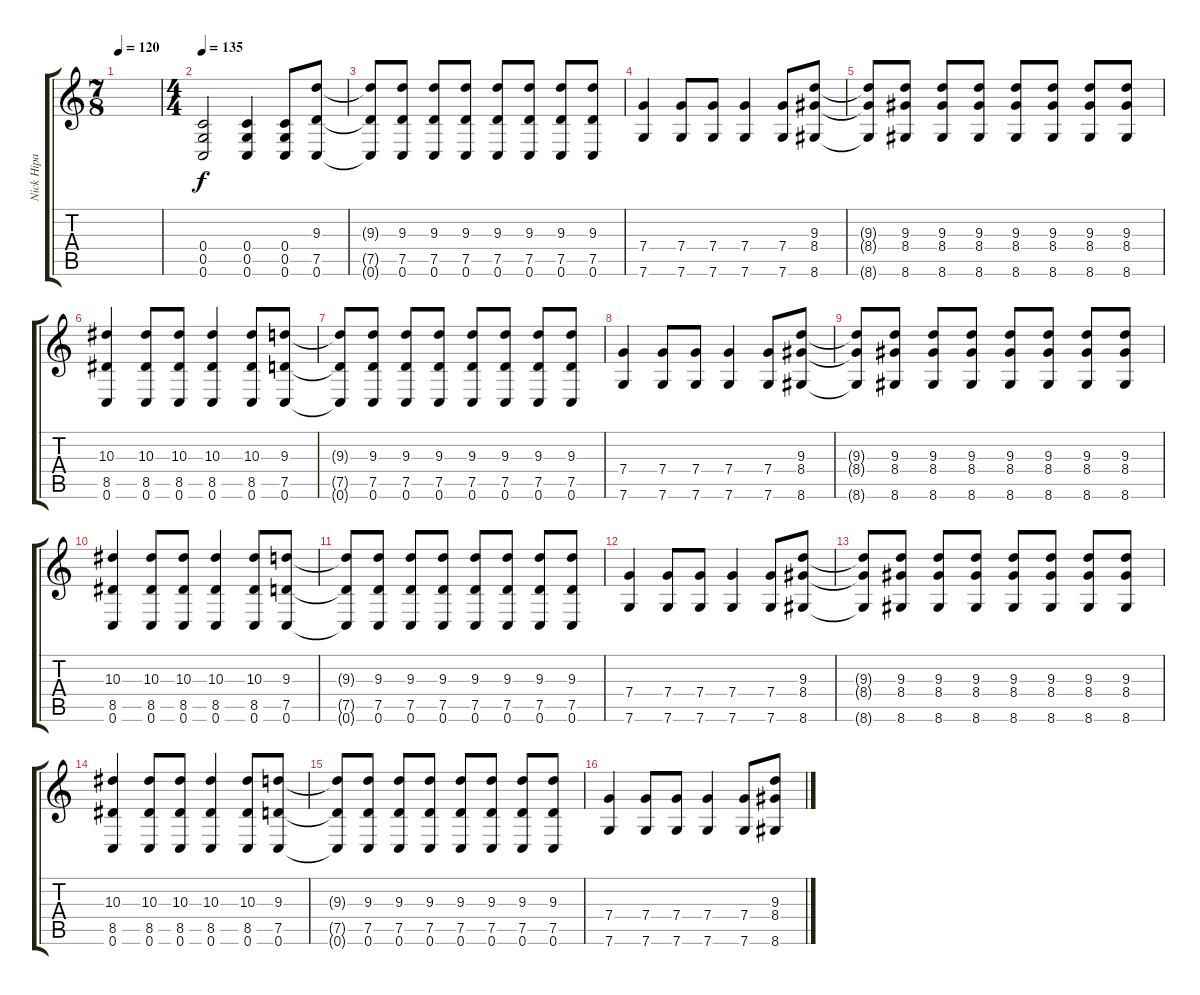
\track ("Nick Hipa" "Nick Hipa") {instrument distortionguitar}
\staff {score tabs}
\tuning (D4 A3 F3 C3 G2 C2) {hide}
\ts (7 8)
\tempo 120
\clef g2
\ks c
|
\ts (4 4)
\section ("" "")
\tempo 135
(0.4 0.5 0.6).2 (0.4 0.5 0.6).4 (0.4 0.5 0.6).8 (9.3 7.5 0.6).8 |
(9.3{t} 7.5{t} 0.6{t}).8 (9.3 7.5 0.6).8 (9.3 7.5 0.6).8 (9.3 7.5 0.6).8 (9.3 7.5 0.6).8 (9.3 7.5 0.6).8 (9.3 7.5 0.6).8 (9.3 7.5 0.6).8 |
(7.4 7.6).4 (7.4 7.6).8 (7.4 7.6).8 (7.4 7.6).4 (7.4 7.6).8 (9.3 8.4 8.6).8 |
(9.3{t} 8.4{t} 8.6{t}).8 (9.3 8.4 8.6).8 (9.3 8.4 8.6).8 (9.3 8.4 8.6).8 (9.3 8.4 8.6).8 (9.3 8.4 8.6).8 (9.3 8.4 8.6).8 (9.3 8.4 8.6).8 |
(10.3 8.5 0.6).4 (10.3 8.5 0.6).8 (10.3 8.5 0.6).8 (10.3 8.5 0.6).4 (10.3 8.5 0.6).8 (9.3 7.5 0.6).8 |
(9.3{t} 7.5{t} 0.6{t}).8 (9.3 7.5 0.6).8 (9.3 7.5 0.6).8 (9.3 7.5 0.6).8 (9.3 7.5 0.6).8 (9.3 7.5 0.6).8 (9.3 7.5 0.6).8 (9.3 7.5 0.6).8 |
(7.4 7.6).4 (7.4 7.6).8 (7.4 7.6).8 (7.4 7.6).4 (7.4 7.6).8 (9.3 8.4 8.6).8 |
(9.3{t} 8.4{t} 8.6{t}).8 (9.3 8.4 8.6).8 (9.3 8.4 8.6).8 (9.3 8.4 8.6).8 (9.3 8.4 8.6).8 (9.3 8.4 8.6).8 (9.3 8.4 8.6).8 (9.3 8.4 8.6).8 |
(10.3 8.5 0.6).4 (10.3 8.5 0.6).8 (10.3 8.5 0.6).8 (10.3 8.5 0.6).4 (10.3 8.5 0.6).8 (9.3 7.5 0.6).8 |
(9.3{t} 7.5{t} 0.6{t}).8 (9.3 7.5 0.6).8 (9.3 7.5 0.6).8 (9.3 7.5 0.6).8 (9.3 7.5 0.6).8 (9.3 7.5 0.6).8 (9.3 7.5 0.6).8 (9.3 7.5 0.6).8 |
(7.4 7.6).4 (7.4 7.6).8 (7.4 7.6).8 (7.4 7.6).4 (7.4 7.6).8 (9.3 8.4 8.6).8 |
(9.3{t} 8.4{t} 8.6{t}).8 (9.3 8.4 8.6).8 (9.3 8.4 8.6).8 (9.3 8.4 8.6).8 (9.3 8.4 8.6).8 (9.3 8.4 8.6).8 (9.3 8.4 8.6).8 (9.3 8.4 8.6).8 |
(10.3 8.5 0.6).4 (10.3 8.5 0.6).8 (10.3 8.5 0.6).8 (10.3 8.5 0.6).4 (10.3 8.5 0.6).8 (9.3 7.5 0.6).8 |
(9.3{t} 7.5{t} 0.6{t}).8 (9.3 7.5 0.6).8 (9.3 7.5 0.6).8 (9.3 7.5 0.6).8 (9.3 7.5 0.6).8 (9.3 7.5 0.6).8 (9.3 7.5 0.6).8 (9.3 7.5 0.6).8 |
(7.4 7.6).4 (7.4 7.6).8 (7.4 7.6).8 (7.4 7.6).4 (7.4 7.6).8 (9.3 8.4 8.6).8
